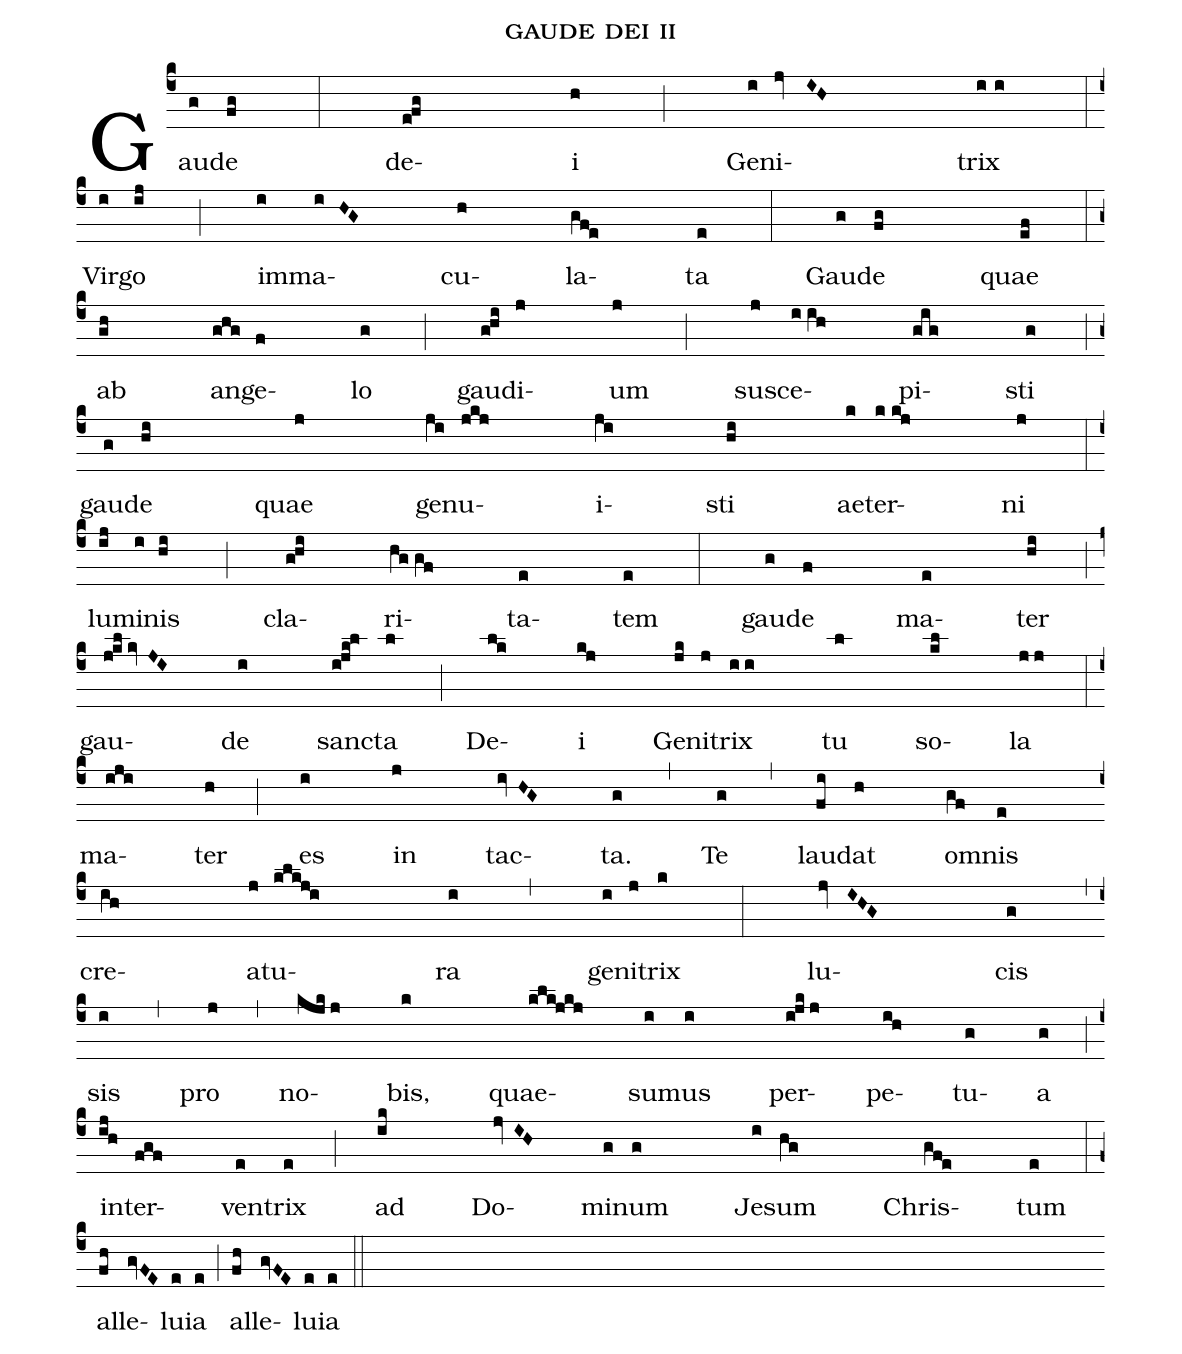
name: gaude dei ii;
%%
(c4)  Gau(g)de(fg) (:) de(efg)i(h) (;) Ge(i)ni(jvIH)trix(i!/i) (:z)
 Vir(i)go(ij) (;) im(i)ma(iHG)cu(h)la(gf!e)ta(e) (:) Gau(g)de(fg) quae(ef) (:z)
 ab(gh) an(ghg)ge(f)lo(g) (;) gau(ghi)di(j)um(j) (;) sus(j)ce(i!/ih)pi(gig)sti(g) (;z)
 gau(g)de(hi) quae(j) ge(ji)nu(jkj)i(ji)sti(hi) ae(k)ter(k!/k!j)ni(j) (:z)
 lu(ij)mi(i)nis(hi) (;) cla(ghi)ri(hg!/gf)ta(e)tem(e) (:) gau(g)de(f) ma(e)ter(hi) (;z)
 gau(jkl!/kvJI)de(i) san(i!jk!l)cta(l) (;) De(l!k)i(k!j) Ge(jk)ni(j)trix(i!/i)  tu(l) so(kl)la(j!/j)  (:z)
 ma(iji)ter(h) (;) es(i) in(j) tac(ivHG)ta.(g) (,) Te(g) (,) lau(fi)dat(h) om(gf)nis(e) (z)
 cre(ih)a(j)tu(klk!j!i)ra(i) (,) ge(i)ni(j)trix(k) (:) lu(jvIHG)cis(g) (,z)
 sis(i) (,) pro(j) (,) no(kjk!/j)bis,(k) quae(klk!jkj)su(i)mus(i) per(ijk!/j)pe(i!h)tu(g)a(g) (;z)
 in(ij!h)ter(fgf)ven(e)trix(e) (;) ad(ik) Do(jvIH)mi(g)num(g) Je(i)sum(hg) Chris(gf!e)tum(e) (:z)
 al(fh)le(gvFE)lu(e)ia(e) (;) al(fh)le(gvFE)lu(e)ia(e) (::)
